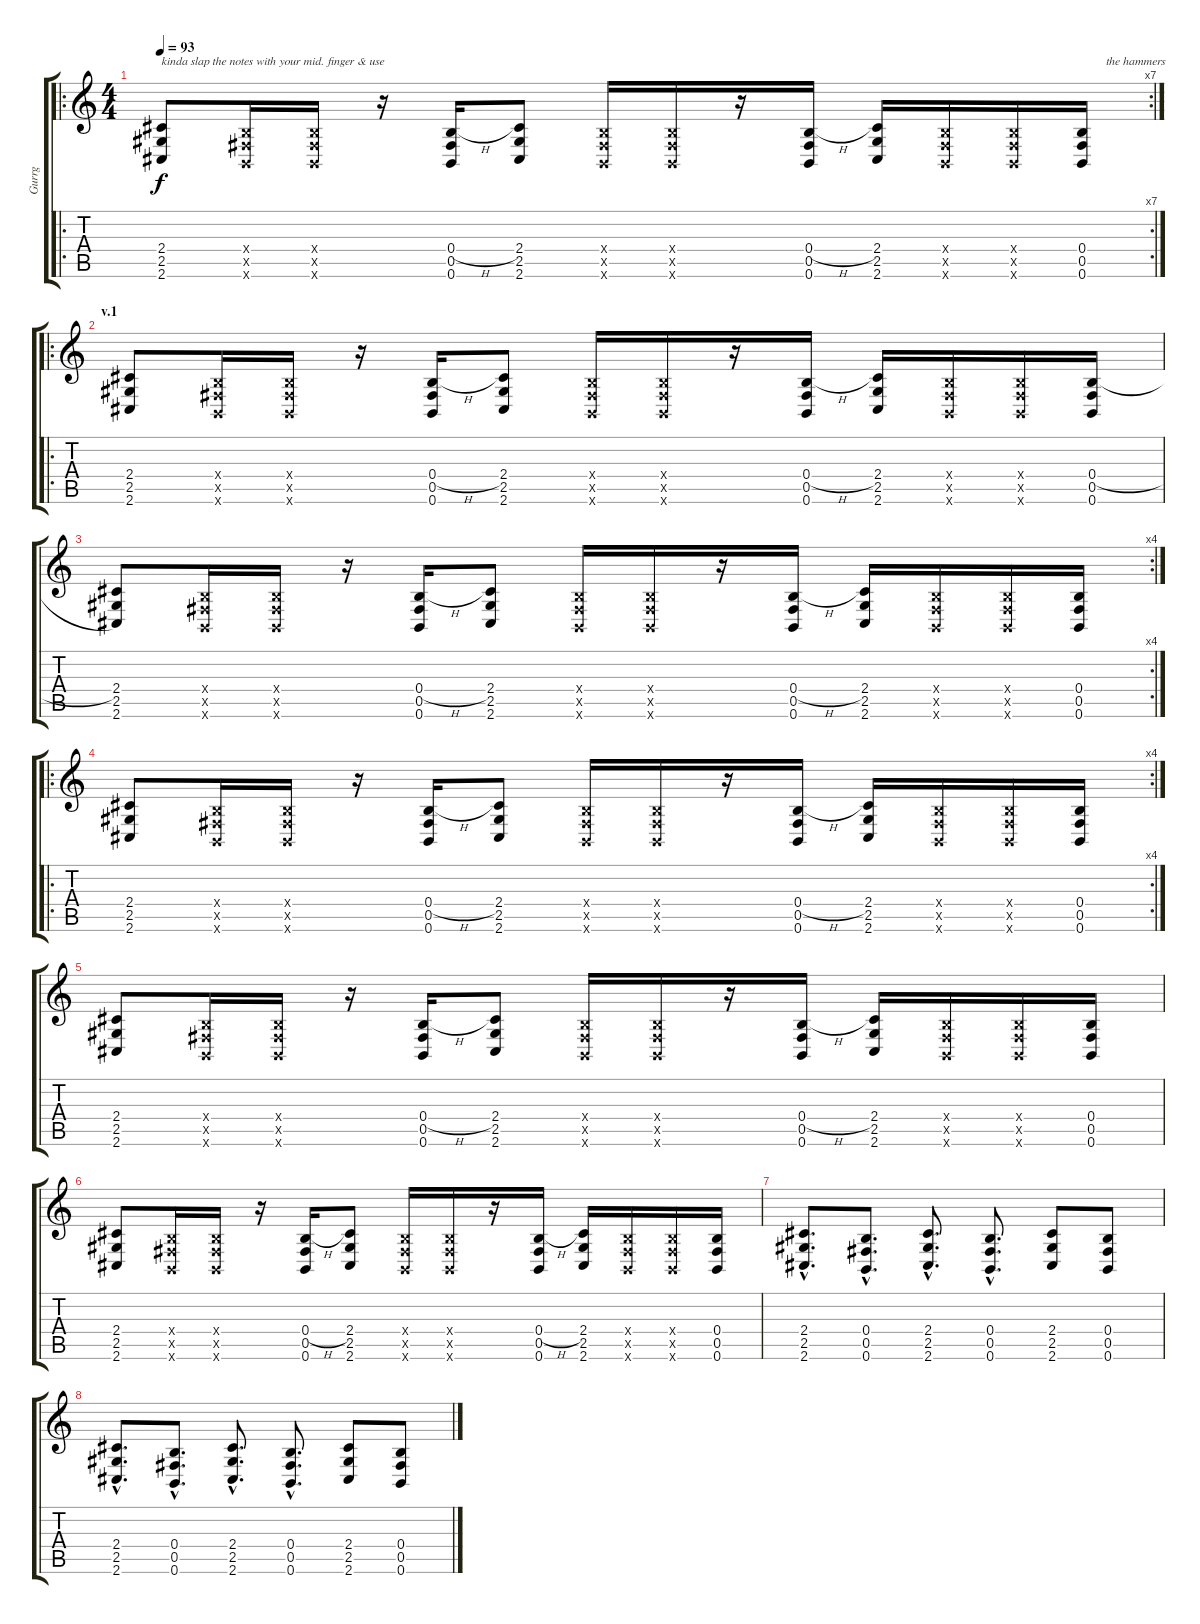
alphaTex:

\track ("Gurrg" "Gurrg") {instrument overdrivenguitar}
\staff {score tabs}
\tuning (Db4 Ab3 E3 B2 Gb2 B1) {hide}
\ro
\rc 7
\ts (4 4)
\tempo 93
\clef g2
\ks c
(2.4 2.5 2.6).8{txt "kinda slap the notes with your mid. finger & use" dy f instrument overdrivenguitar} (0.4{x} 0.5{x} 0.6{x}).16 (0.4{x} 0.5{x} 0.6{x}).16 r.16 (0.4{h} 0.5 0.6).16 (2.4 2.5 2.6).8 (0.4{x} 0.5{x} 0.6{x}).16 (0.4{x} 0.5{x} 0.6{x}).16 r.16 (0.4{h} 0.5 0.6).16 (2.4 2.5 2.6).16 (0.4{x} 0.5{x} 0.6{x}).16 (0.4{x} 0.5{x} 0.6{x}).16 (0.4 0.5 0.6).16{txt "        the hammers"} |
\ro
\section ("" "v.1")
(2.4 2.5 2.6).8 (0.4{x} 0.5{x} 0.6{x}).16 (0.4{x} 0.5{x} 0.6{x}).16 r.16 (0.4{h} 0.5 0.6).16 (2.4 2.5 2.6).8 (0.4{x} 0.5{x} 0.6{x}).16 (0.4{x} 0.5{x} 0.6{x}).16 r.16 (0.4{h} 0.5 0.6).16 (2.4 2.5 2.6).16 (0.4{x} 0.5{x} 0.6{x}).16 (0.4{x} 0.5{x} 0.6{x}).16 (0.4{h} 0.5 0.6).16 |
\rc 4
(2.4 2.5 2.6).8 (0.4{x} 0.5{x} 0.6{x}).16 (0.4{x} 0.5{x} 0.6{x}).16 r.16 (0.4{h} 0.5 0.6).16 (2.4 2.5 2.6).8 (0.4{x} 0.5{x} 0.6{x}).16 (0.4{x} 0.5{x} 0.6{x}).16 r.16 (0.4{h} 0.5 0.6).16 (2.4 2.5 2.6).16 (0.4{x} 0.5{x} 0.6{x}).16 (0.4{x} 0.5{x} 0.6{x}).16 (0.4 0.5 0.6).16 |
\ro
\rc 4
(2.4 2.5 2.6).8 (0.4{x} 0.5{x} 0.6{x}).16 (0.4{x} 0.5{x} 0.6{x}).16 r.16 (0.4{h} 0.5 0.6).16 (2.4 2.5 2.6).8 (0.4{x} 0.5{x} 0.6{x}).16 (0.4{x} 0.5{x} 0.6{x}).16 r.16 (0.4{h} 0.5 0.6).16 (2.4 2.5 2.6).16 (0.4{x} 0.5{x} 0.6{x}).16 (0.4{x} 0.5{x} 0.6{x}).16 (0.4 0.5 0.6).16 |
(2.4 2.5 2.6).8 (0.4{x} 0.5{x} 0.6{x}).16 (0.4{x} 0.5{x} 0.6{x}).16 r.16 (0.4{h} 0.5 0.6).16 (2.4 2.5 2.6).8 (0.4{x} 0.5{x} 0.6{x}).16 (0.4{x} 0.5{x} 0.6{x}).16 r.16 (0.4{h} 0.5 0.6).16 (2.4 2.5 2.6).16 (0.4{x} 0.5{x} 0.6{x}).16 (0.4{x} 0.5{x} 0.6{x}).16 (0.4 0.5 0.6).16 |
(2.4 2.5 2.6).8 (0.4{x} 0.5{x} 0.6{x}).16 (0.4{x} 0.5{x} 0.6{x}).16 r.16 (0.4{h} 0.5 0.6).16 (2.4 2.5 2.6).8 (0.4{x} 0.5{x} 0.6{x}).16 (0.4{x} 0.5{x} 0.6{x}).16 r.16 (0.4{h} 0.5 0.6).16 (2.4 2.5 2.6).16 (0.4{x} 0.5{x} 0.6{x}).16 (0.4{x} 0.5{x} 0.6{x}).16 (0.4 0.5 0.6).16 |
(2.4{hac} 2.5{hac} 2.6{hac}).8{d} (0.4{hac} 0.5{hac} 0.6{hac}).8{d} (2.4{hac} 2.5{hac} 2.6{hac}).8{d} (0.4{hac} 0.5{hac} 0.6{hac}).8{d} (2.4 2.5 2.6).8 (0.4 0.5 0.6).8 |
(2.4{hac} 2.5{hac} 2.6{hac}).8{d} (0.4{hac} 0.5{hac} 0.6{hac}).8{d} (2.4{hac} 2.5{hac} 2.6{hac}).8{d} (0.4{hac} 0.5{hac} 0.6{hac}).8{d} (2.4 2.5 2.6).8 (0.4 0.5 0.6).8
